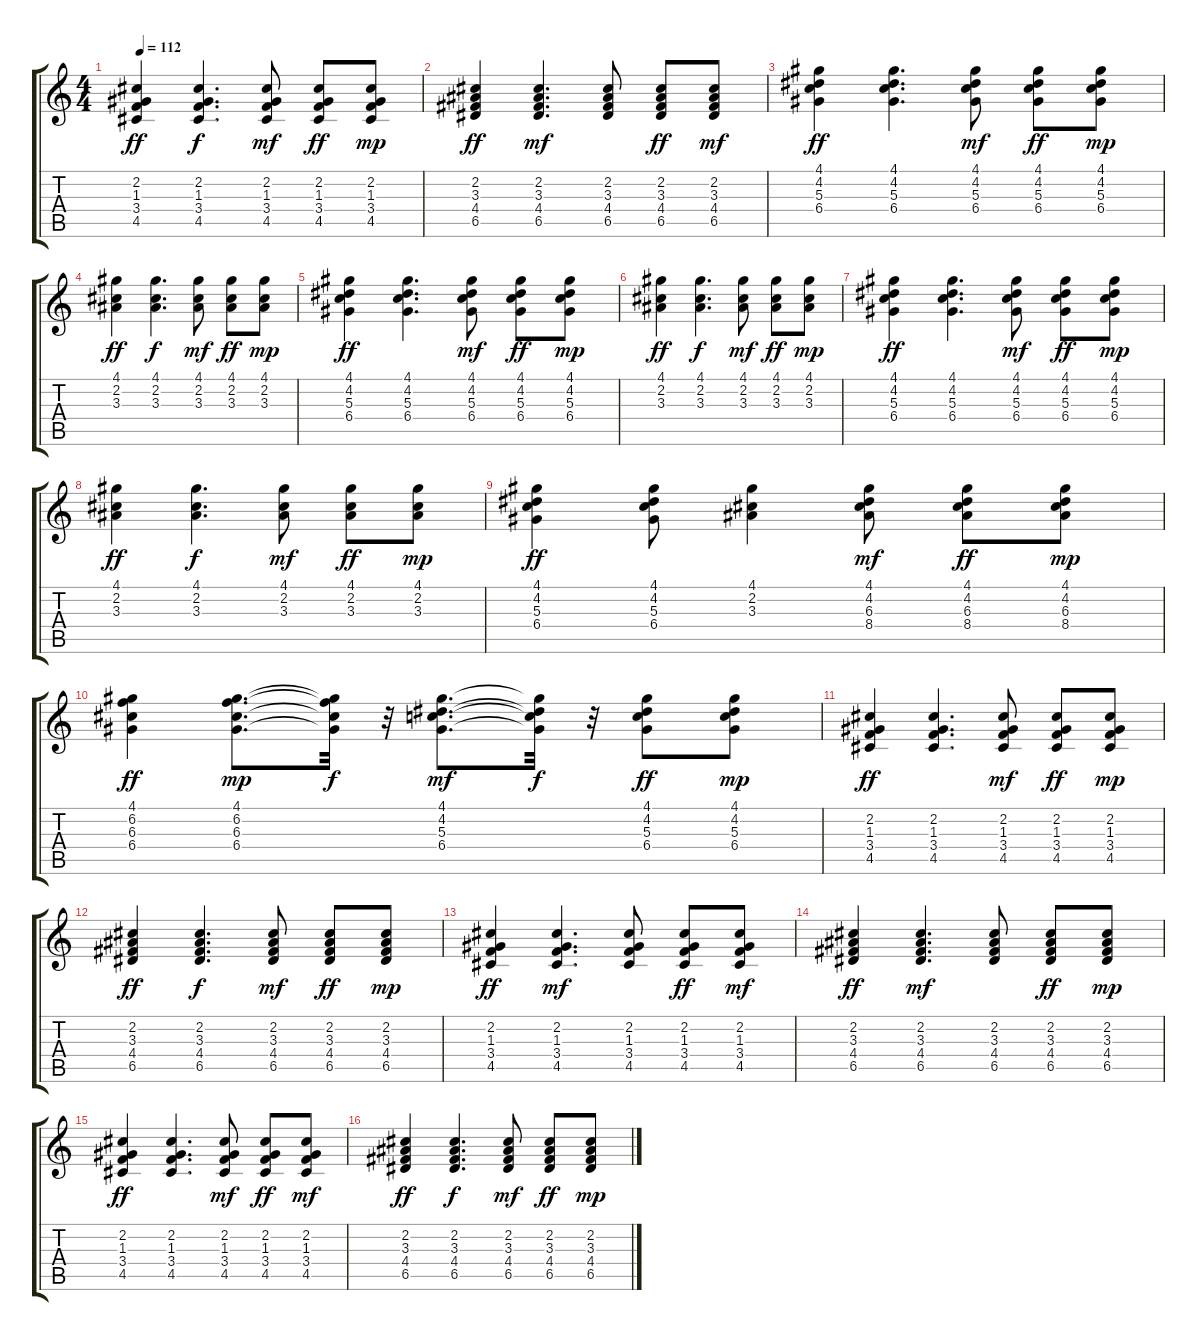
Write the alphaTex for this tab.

\track "" {instrument acousticguitarsteel}
\staff {score tabs}
\tuning (E4 B3 G3 D3 A2 E2) {hide}
\ts (4 4)
\tempo 112
\clef g2
\ks c
(2.2 1.3 3.4 4.5).4{dy ff} (2.2 1.3 3.4 4.5).4{d dy f} (2.2 1.3 3.4 4.5).8{dy mf} (2.2 1.3 3.4 4.5).8{dy ff} (2.2 1.3 3.4 4.5).8{dy mp} |
(2.2 3.3 4.4 6.5).4{dy ff} (2.2 3.3 4.4 6.5).4{d dy mf} (2.2 3.3 4.4 6.5).8 (2.2 3.3 4.4 6.5).8{dy ff} (2.2 3.3 4.4 6.5).8{dy mf} |
(4.1 4.2 5.3 6.4).4{dy ff} (4.1 4.2 5.3 6.4).4{d} (4.1 4.2 5.3 6.4).8{dy mf} (4.1 4.2 5.3 6.4).8{dy ff} (4.1 4.2 5.3 6.4).8{dy mp} |
(4.1 2.2 3.3).4{dy ff} (4.1 2.2 3.3).4{d dy f} (4.1 2.2 3.3).8{dy mf} (4.1 2.2 3.3).8{dy ff} (4.1 2.2 3.3).8{dy mp} |
(4.1 4.2 5.3 6.4).4{dy ff} (4.1 4.2 5.3 6.4).4{d} (4.1 4.2 5.3 6.4).8{dy mf} (4.1 4.2 5.3 6.4).8{dy ff} (4.1 4.2 5.3 6.4).8{dy mp} |
(4.1 2.2 3.3).4{dy ff} (4.1 2.2 3.3).4{d dy f} (4.1 2.2 3.3).8{dy mf} (4.1 2.2 3.3).8{dy ff} (4.1 2.2 3.3).8{dy mp} |
(4.1 4.2 5.3 6.4).4{dy ff} (4.1 4.2 5.3 6.4).4{d} (4.1 4.2 5.3 6.4).8{dy mf} (4.1 4.2 5.3 6.4).8{dy ff} (4.1 4.2 5.3 6.4).8{dy mp} |
(4.1 2.2 3.3).4{dy ff} (4.1 2.2 3.3).4{d dy f} (4.1 2.2 3.3).8{dy mf} (4.1 2.2 3.3).8{dy ff} (4.1 2.2 3.3).8{dy mp} |
(4.1 4.2 5.3 6.4).4{dy ff} (4.1 4.2 5.3 6.4).8 (4.1 2.2 3.3).4 (4.1 4.2 6.3 8.4).8{dy mf} (4.1 4.2 6.3 8.4).8{dy ff} (4.1 4.2 6.3 8.4).8{dy mp} |
(4.1 6.2 6.3 6.4).4{dy ff} (4.1 6.2 6.3 6.4).8{d dy mp} (4.1{t} 6.2{t} 6.3{t} 6.4{t}).32{dy f} r.32 (4.1 4.2 5.3 6.4).8{d dy mf} (4.1{t} 4.2{t} 5.3{t} 6.4{t}).32{dy f} r.32 (4.1 4.2 5.3 6.4).8{dy ff} (4.1 4.2 5.3 6.4).8{dy mp} |
(2.2 1.3 3.4 4.5).4{dy ff} (2.2 1.3 3.4 4.5).4{d} (2.2 1.3 3.4 4.5).8{dy mf} (2.2 1.3 3.4 4.5).8{dy ff} (2.2 1.3 3.4 4.5).8{dy mp} |
(2.2 3.3 4.4 6.5).4{dy ff} (2.2 3.3 4.4 6.5).4{d dy f} (2.2 3.3 4.4 6.5).8{dy mf} (2.2 3.3 4.4 6.5).8{dy ff} (2.2 3.3 4.4 6.5).8{dy mp} |
(2.2 1.3 3.4 4.5).4{dy ff} (2.2 1.3 3.4 4.5).4{d dy mf} (2.2 1.3 3.4 4.5).8 (2.2 1.3 3.4 4.5).8{dy ff} (2.2 1.3 3.4 4.5).8{dy mf} |
(2.2 3.3 4.4 6.5).4{dy ff} (2.2 3.3 4.4 6.5).4{d dy mf} (2.2 3.3 4.4 6.5).8 (2.2 3.3 4.4 6.5).8{dy ff} (2.2 3.3 4.4 6.5).8{dy mp} |
(2.2 1.3 3.4 4.5).4{dy ff} (2.2 1.3 3.4 4.5).4{d} (2.2 1.3 3.4 4.5).8{dy mf} (2.2 1.3 3.4 4.5).8{dy ff} (2.2 1.3 3.4 4.5).8{dy mf} |
(2.2 3.3 4.4 6.5).4{dy ff} (2.2 3.3 4.4 6.5).4{d dy f} (2.2 3.3 4.4 6.5).8{dy mf} (2.2 3.3 4.4 6.5).8{dy ff} (2.2 3.3 4.4 6.5).8{dy mp}
